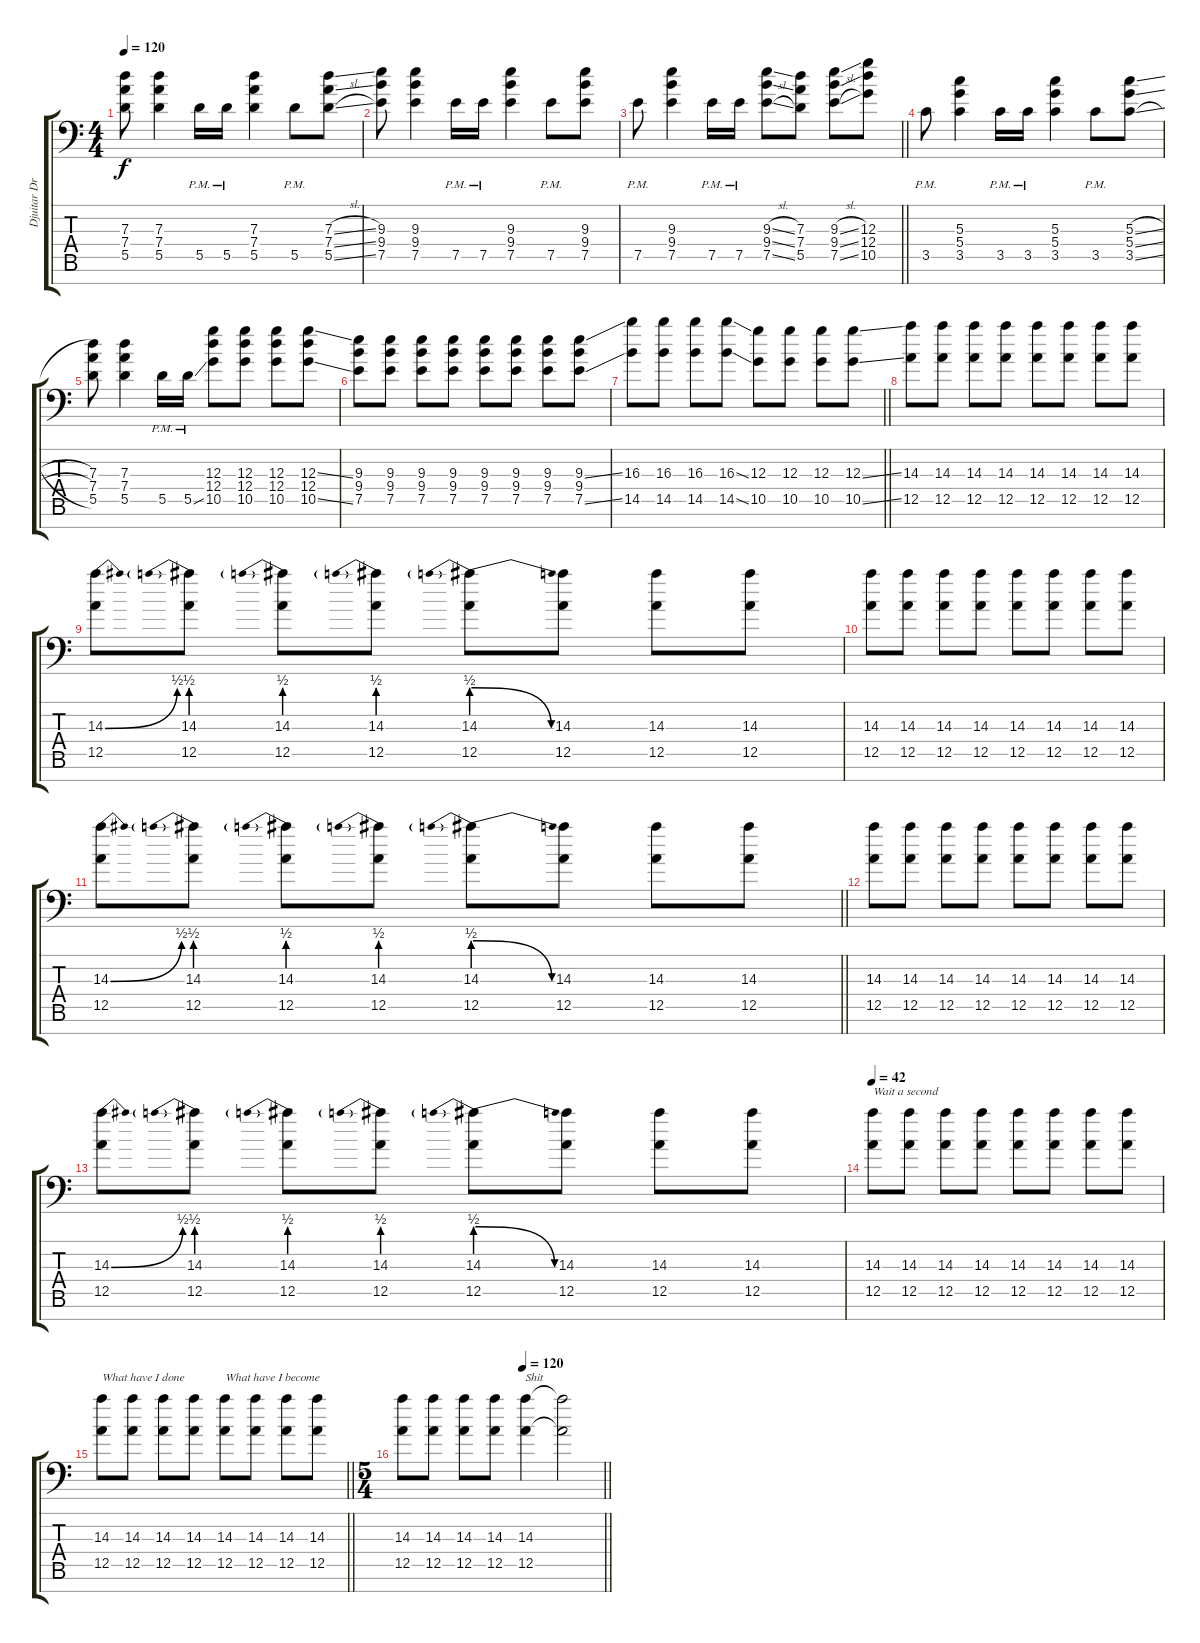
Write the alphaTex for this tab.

\track ("Djuitar Dropped A" "Djuitar Dr") {instrument distortionguitar}
\staff {score tabs}
\tuning (E4 B3 G3 D3 A2 E2 A1) {hide}
\ts (4 4)
\tempo 120
\clef f4
\ks c
(7.3 7.4 5.5).8{dy f} (7.3 7.4 5.5).4 5.5{pm}.16 5.5{pm}.16 (7.3 7.4 5.5).4 5.5{pm}.8 (7.3{sl} 7.4{sl} 5.5{sl}).8 |
(9.3 9.4 7.5).8 (9.3 9.4 7.5).4 7.5{pm}.16 7.5{pm}.16 (9.3 9.4 7.5).4 7.5{pm}.8 (9.3 9.4 7.5).8 |
\barLineRight lightlight
7.5{pm}.8 (9.3 9.4 7.5).4 7.5{pm}.16 7.5{pm}.16 (9.3{sl} 9.4{sl} 7.5{sl}).8 (7.3 7.4 5.5).8 (9.3{sl} 9.4{sl} 7.5{sl}).8 (12.3 12.4 10.5).8 |
3.5{pm}.8 (5.3 5.4 3.5).4 3.5{pm}.16 3.5{pm}.16 (5.3 5.4 3.5).4 3.5{pm}.8 (5.3{sl} 5.4{sl} 3.5{sl}).8 |
(7.3 7.4 5.5).8 (7.3 7.4 5.5).4 5.5{pm}.16 5.5{ss pm}.16 (12.3 12.4 10.5).8 (12.3 12.4 10.5).8 (12.3 12.4 10.5).8 (12.3{ss} 12.4 10.5{ss}).8 |
(9.3 9.4 7.5).8 (9.3 9.4 7.5).8 (9.3 9.4 7.5).8 (9.3 9.4 7.5).8 (9.3 9.4 7.5).8 (9.3 9.4 7.5).8 (9.3 9.4 7.5).8 (9.3{ss} 9.4 7.5{ss}).8 |
\barLineRight lightlight
(16.3 14.5).8 (16.3 14.5).8 (16.3 14.5).8 (16.3{ss} 14.5{ss}).8 (12.3 10.5).8 (12.3 10.5).8 (12.3 10.5).8 (12.3{ss} 10.5{ss}).8 |
\section ("" "")
(14.3 12.5).8 (14.3 12.5).8 (14.3 12.5).8 (14.3 12.5).8 (14.3 12.5).8 (14.3 12.5).8 (14.3 12.5).8 (14.3 12.5).8 |
(14.3{be (bend 0 0 60 2)} 12.5).8 (14.3{be (prebend 0 2 60 2)} 12.5).8 (14.3{be (prebend 0 2 60 2)} 12.5).8 (14.3{be (prebend 0 2 60 2)} 12.5).8 (14.3{be (prebendrelease 0 2 60 0)} 12.5).8 (14.3 12.5).8 (14.3 12.5).8 (14.3 12.5).8 |
(14.3 12.5).8 (14.3 12.5).8 (14.3 12.5).8 (14.3 12.5).8 (14.3 12.5).8 (14.3 12.5).8 (14.3 12.5).8 (14.3 12.5).8 |
\barLineRight lightlight
(14.3{be (bend 0 0 60 2)} 12.5).8 (14.3{be (prebend 0 2 60 2)} 12.5).8 (14.3{be (prebend 0 2 60 2)} 12.5).8 (14.3{be (prebend 0 2 60 2)} 12.5).8 (14.3{be (prebendrelease 0 2 60 0)} 12.5).8 (14.3 12.5).8 (14.3 12.5).8 (14.3 12.5).8 |
(14.3 12.5).8 (14.3 12.5).8 (14.3 12.5).8 (14.3 12.5).8 (14.3 12.5).8 (14.3 12.5).8 (14.3 12.5).8 (14.3 12.5).8 |
(14.3{be (bend 0 0 60 2)} 12.5).8 (14.3{be (prebend 0 2 60 2)} 12.5).8 (14.3{be (prebend 0 2 60 2)} 12.5).8 (14.3{be (prebend 0 2 60 2)} 12.5).8 (14.3{be (prebendrelease 0 2 60 0)} 12.5).8 (14.3 12.5).8 (14.3 12.5).8 (14.3 12.5).8 |
\tempo 42
(14.3 12.5).8{txt "Wait a second"} (14.3 12.5).8 (14.3 12.5).8 (14.3 12.5).8 (14.3 12.5).8 (14.3 12.5).8 (14.3 12.5).8 (14.3 12.5).8 |
\barLineRight lightlight
(14.3 12.5).8{txt "What have I done"} (14.3 12.5).8 (14.3 12.5).8 (14.3 12.5).8 (14.3 12.5).8{txt "What have I become"} (14.3 12.5).8 (14.3 12.5).8 (14.3 12.5).8 |
\ts (5 4)
\tempo (120 0.6)
\barLineRight lightlight
(14.3 12.5).8 (14.3 12.5).8 (14.3 12.5).8 (14.3 12.5).8 (14.3 12.5).4{txt "Shit"} (14.3{t} 12.5{t}).2
